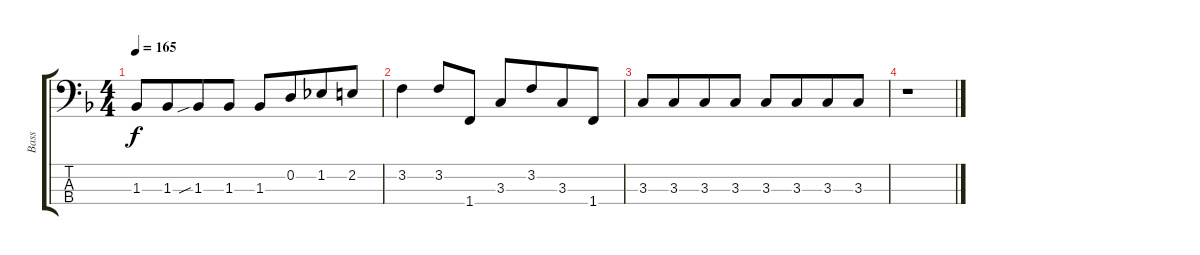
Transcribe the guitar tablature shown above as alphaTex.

\track ("Bass" "Bass") {instrument electricbassfinger}
\staff {score tabs}
\tuning (G2 D2 A1 E1) {hide}
\ts (4 4)
\tempo 165
\clef f4
\ks f
1.3.8{dy f} 1.3.8{beam merge} 1.3{sib}.8 1.3.8 1.3.8{beam Up} 0.2.8{beam Up beam merge} 1.2.8{beam Up} 2.2.8{beam Up} |
3.2.4 3.2.8 1.4.8 3.3.8 3.2.8{beam merge} 3.3.8 1.4.8 |
3.3.8 3.3.8{beam merge} 3.3.8 3.3.8 3.3.8 3.3.8{beam merge} 3.3.8 3.3.8 |
r.1
